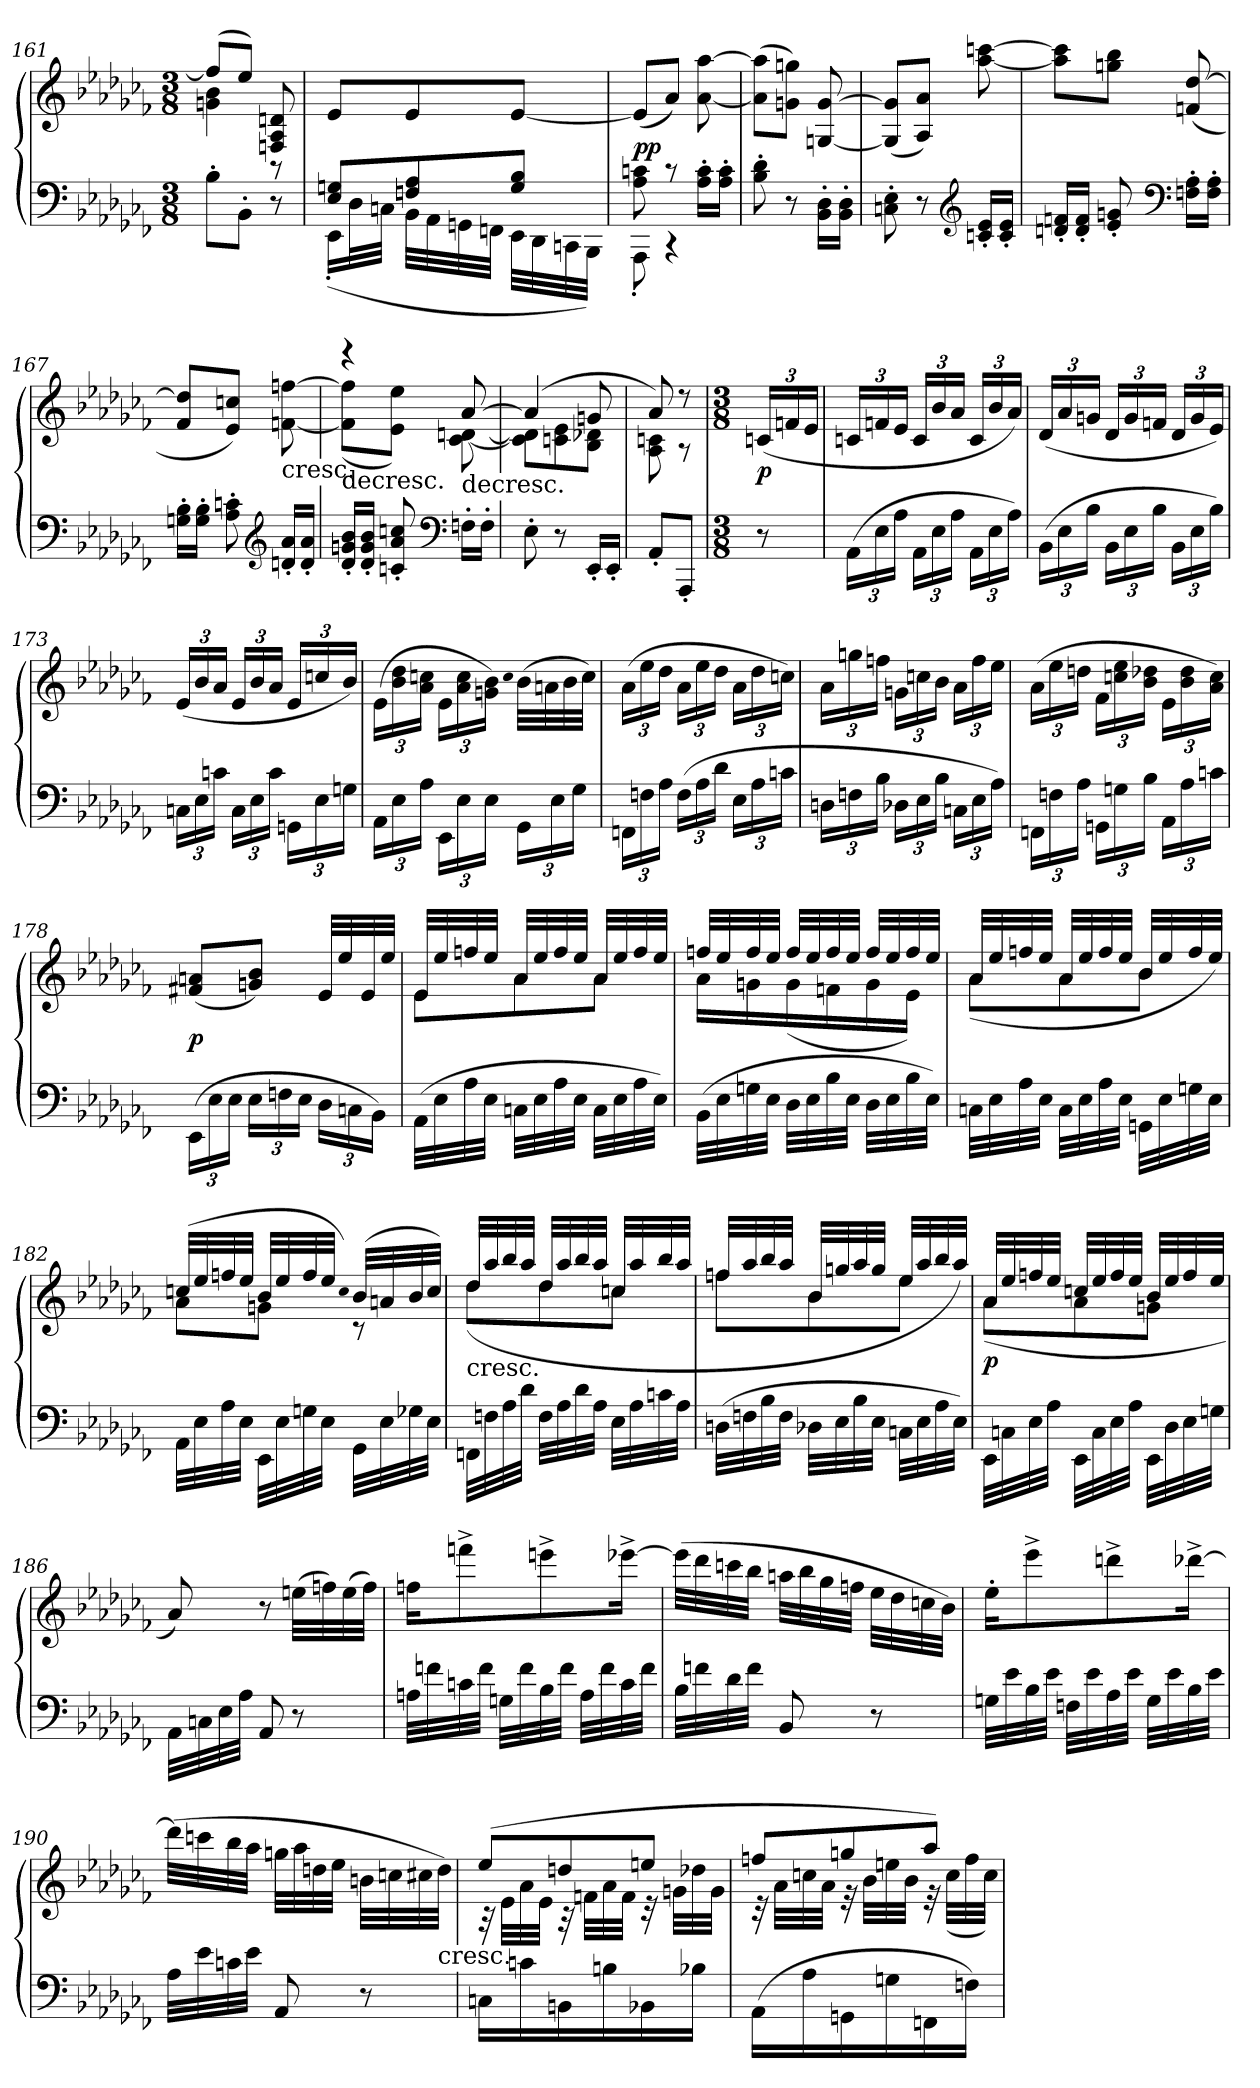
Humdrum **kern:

**kern	**kern	**dynam
*part1	*part1	*part1
*staff2	*staff1	*staff1/2
*clefF4	*clefG2	*
*k[b-e-a-d-g-c-f-]	*k[b-e-a-d-g-c-f-]	*
*M3/8	*M3/8	*
=161	=161	=161
*	*^	*
8B-'\L	(8ff/L]	4gn\ 4b-\	.
8BB-'\J	8ee-/J)	.	.
8r	8Fn/ 8A-/ 8dn/	8r	.
*	*v	*v	*
=162	=162	=162
*^	*	*
8E-/ 8Gn/L	(16EE-'\LL	8e-/L	.
.	32D-\L	.	.
.	32Cn\JJJ	.	.
8Fn/ 8A-/	32BB-\LLL	8e-/	.
.	32AA-\	.	.
.	32GGn\	.	.
.	32FFn\JJJ	.	.
8G/ 8B-/J	32EE-\LLL	[8e-/J	.
.	32DD-\	.	.
.	32CCn\	.	.
.	32BBB-\JJJ)	.	.
=163	=163	=163	=163
8A-\ 8cn\	8AAA-'\	(8e-/L]	pp
8r	4r	8a-/J)	.
16A-'\ 16c'\LL	.	[8a-\ [8aa-\	.
16A-'\ 16c'\JJ	.	.	.
*v	*v	*	*
=164	=164	=164
8B-'\ 8d-'\	(8a-]\ 8aa-]\L	.
8r	8gn\ 8ggn\J)	.
16BB-'\ 16D-'\LL	[8Gn/ [8g/	.
16BB-'\ 16D-'\JJ	.	.
=165	=165	=165
8Cn'\ 8E-'\	(8G]/ 8g]/L	.
8r	8A-/ 8a-/J)	.
*clefG2	*	*
16cn'/ 16e-'/LL	[8aa-\ [8cccn\	.
16c'/ 16e-'/JJ	.	.
=166	=166	=166
16dn'/ 16fn'/LL	8aa-]\ 8ccc]\L	.
16d'/ 16f'/JJ	.	.
8e-'/ 8gn'/	8ggn\ 8bb-\J	.
*clefF4	*	*
16Fn'\ 16A-'\LL	(8fn/ [8dd-/	.
16F'\ 16A-'\JJ	.	.
=167	=167	=167
16Gn'\ 16B-'\LL	8f-/ 8dd-]/L	.
16G'\ 16B-'\JJ	.	.
8A-'\ 8cn'\	8e-/ 8ccn/J)	.
*clefG2	*	*
!	!LO:TX:c:t=cresc.	!
16dn'/ 16a-'/LL	[8fn\ [8ffn\	.
16d'/ 16a-'/JJ	.	.
=168	=168	=168
*	*^	*
!	!LO:TX:c:t=decresc.	!	!
16d-'/ 16gn'/ 16b-'/LL	4r	(8f]\ 8ff]\L	.
16d-'/ 16g'/ 16b-'/JJ	.	.	.
8cn'/ 8a-'/ 8ccn'/	.	8e-\ 8ee-\J)	.
*clefF4	*	*	*
!	!LO:TX:c:t=decresc.	!	!
16Fn'\LL	[8a-/	[8c-\ [8dn\	.
16F'\JJ	.	.	.
=169	=169	=169	=169
8E-'\	(4a-/]	8c-]\ 8d]\L	.
8r	.	8cn\ 8e-\	.
16EE-'/LL	8gn/	8B-\ 8d-X\J	.
16EE-'/JJ	.	.	.
=170	=170	=170	=170
8AA-'/L	8a-/)	8A-\ 8cn\	.
8AAA-'/J	8r	8r	.
*	*v	*v	*
=	=	=
*M3/8	*M3/8	*
8r	(24cn/LL	p
.	24fn/	.
.	24e-/JJ	.
=171	=171	=171
(24AA-\LL	24cn/LL	.
24E-\	24fn/	.
24A-\JJ	24e-/JJ	.
24AA-\LL	24c/LL	.
24E-\	24b-/	.
24A-\JJ	24a-/JJ	.
24AA-\LL	24c/LL	.
24E-\	24b-/	.
24A-\JJ)	24a-/JJ)	.
=172	=172	=172
(24BB-\LL	(24d-/LL	.
24E-\	24a-/	.
24B-\JJ	24gn/JJ	.
24BB-\LL	24d-/LL	.
24E-\	24g/	.
24B-\JJ	24fn/JJ	.
24BB-\LL	24d-/LL	.
24E-\	24g/	.
24B-\JJ)	24e-/JJ)	.
=173	=173	=173
24Cn\LL	(24e-/LL	.
24E-\	24b-/	.
24cn\JJ	24a-/JJ	.
24C\LL	24e-/LL	.
24E-\	24b-/	.
24c\JJ	24a-/JJ	.
24GGn\LL	24e-/LL	.
24E-\	24ccn/	.
24Gn\JJ	24b-/JJ)	.
=174	=174	=174
24AA-\LL	(24e-\LL	.
24E-\	24b-\ 24dd-\	.
24A-\JJ	24a-\ 24ccn\JJ	.
24EE-\LL	24e-\LL	.
24E-\	24a-\ 24cc\	.
24E-\JJ	24gn\ 24b-\JJ)	.
.	qcc	.
24GG-\LL	(32b-\LLL	.
.	32an\	.
24E-\	.	.
.	32b-\	.
24G-\JJ	.	.
.	32cc\JJJ)	.
=175	=175	=175
24FFn\LL	(24a-\LL	.
24Fn\	24ee-\	.
24A-\JJ	24dd-\JJ	.
(24F\LL	24a-\LL	.
24A-\	24ee-\	.
24d-\JJ	24dd-\JJ	.
24E-\LL	24a-\LL	.
24A-\	24dd-\	.
24cn\JJ	24ccn\JJ)	.
=176	=176	=176
24Dn\LL	24a-\LL	.
24Fn\	24ggn\	.
24B-\JJ	24ffn\JJ	.
24D-X\LL	24gn\LL	.
24E-\	24ccn\	.
24B-\JJ	24b-\JJ	.
24Cn\LL	24a-\LL	.
24E-\	24ff\	.
24A-\JJ)	24ee-\JJ	.
=177	=177	=177
24FFn\LL	(24a-\LL	.
24Fn\	24ee-\	.
24A-\JJ	24ddn\JJ	.
24GGn\LL	24f-\LL	.
24Gn\	24ccn\ 24ee-\	.
24B-\JJ	24b-\ 24dd-X\JJ	.
24AA-\LL	24e-\LL	.
24A-\	24b-\ 24dd-\	.
24cn\JJ	24a-\ 24cc\JJ)	.
=178	=178	=178
(24EE-\LL	(8f#X/ 8an/L	p
24E-\	.	.
24E-\JJ	.	.
24E-\LL	8gn/ 8b-/J)	.
24Fn\	.	.
24E-\JJ	.	.
24D-\LL	32e-/LLL	.
.	32ee-/	.
24Cn\	.	.
.	32e-/	.
24BB-\JJ)	.	.
.	32ee-/JJJ	.
=179	=179	=179
*	*^	*
(32AA-\LLL	32e-/LLL	8e-\L	.
32E-\	32ee-/	.	.
32A-\	32ffn/	.	.
32E-\JJJ	32ee-/JJJ	.	.
32Cn\LLL	32a-/LLL	8a-\	.
32E-\	32ee-/	.	.
32A-\	32ff/	.	.
32E-\JJJ	32ee-/JJJ	.	.
32C\LLL	32a-/LLL	8a-\J	.
32E-\	32ee-/	.	.
32A-\	32ff/	.	.
32E-\JJJ)	32ee-/JJJ	.	.
=180	=180	=180	=180
(32BB-\LLL	32ffn/LLL	16a-\LL	.
32E-\	32ee-/	.	.
32Gn\	32ff/	16gn\	.
32E-\JJJ	32ee-/JJJ	.	.
32D-\LLL	32ff/LLL	(16g\	.
32E-\	32ee-/	.	.
32B-\	32ff/	16fn\	.
32E-\JJJ	32ee-/JJJ	.	.
32D-\LLL	32ff/LLL	16g\	.
32E-\	32ee-/	.	.
32B-\	32ff/	16e-\JJ)	.
32E-\JJJ)	32ee-/JJJ	.	.
=181	=181	=181	=181
32Cn\LLL	32a-/LLL	(8a-\L	.
32E-\	32ee-/	.	.
32A-\	32ffn/	.	.
32E-\JJJ	32ee-/JJJ	.	.
32C\LLL	32a-/LLL	8a-\	.
32E-\	32ee-/	.	.
32A-\	32ff/	.	.
32E-\JJJ	32ee-/JJJ	.	.
32GGn\LLL	32b-/LLL	8b-\J	.
32E-\	32ee-/	.	.
32Gn\	32ff/	.	.
32E-\JJJ	32ee-/JJJ)	.	.
=182	=182	=182	=182
32AA-\LLL	(32ccn/LLL	8a-\L	.
32E-\	32ee-/	.	.
32A-\	32ffn/	.	.
32E-\JJJ	32ee-/JJJ	.	.
32EE-\LLL	32b-/LLL	8gn\J	.
32E-\	32ee-/	.	.
32Gn\	32ff/	.	.
32E-\JJJ	32ee-/JJJ	.	.
.	qcc)	.	.
32GG-\LLL	(32b-/LLL	8r	.
32E-\	32an/	.	.
32G-X\	32b-/	.	.
32E-\JJJ	32cc/JJJ)	.	.
=183	=183	=183	=183
!	!LO:TX:c:t=cresc.	!	!
32FFn\LLL	32dd-/LLL	(8dd-\L	.
32Fn\	32aa-/	.	.
32A-\	32bb-/	.	.
32d-\JJJ	32aa-/JJJ	.	.
32F\LLL	32dd-/LLL	8dd-\	.
32A-\	32aa-/	.	.
32d-\	32bb-/	.	.
32A-\JJJ	32aa-/JJJ	.	.
32E-\LLL	32ccn/LLL	8cc\J	.
32A-\	32aa-/	.	.
32cn\	32bb-/	.	.
32A-\JJJ	32aa-/JJJ	.	.
=184	=184	=184	=184
(32Dn\LLL	32ffn/LLL	8ff\L	.
32Fn\	32aa-/	.	.
32B-\	32bb-/	.	.
32F\JJJ	32aa-/JJJ	.	.
32D-X\LLL	32b-/LLL	8b-\	.
32E-\	32ggn/	.	.
32B-\	32aa-/	.	.
32E-\JJJ	32gg/JJJ	.	.
32Cn\LLL	32ee-/LLL	8ee-\J	.
32E-\	32aa-/	.	.
32A-\	32bb-/	.	.
32E-\JJJ)	32aa-/JJJ)	.	.
=185	=185	=185	=185
32EE-\LLL	32a-/LLL	(8a-\L	p
32Cn\	32ee-/	.	.
32E-\	32ffn/	.	.
32A-\JJJ	32ee-/JJJ	.	.
32EE-\LLL	32ccn/LLL	8a-\	.
32C\	32ee-/	.	.
32E-\	32ff/	.	.
32A-\JJJ	32ee-/JJJ	.	.
32EE-\LLL	32b-/LLL	8gn\J	.
32D-\	32ee-/	.	.
32E-\	32ff/	.	.
32Gn\JJJ	32ee-/JJJ	.	.
*	*v	*v	*
=186	=186	=186
32AA-\LLL	8a-/)	.
32Cn\	.	.
32E-\	.	.
32A-\JJJ	.	.
8AA-/	8r	.
8r	(32een\LLL	.
.	32ffn\)	.
.	(32ee\	.
.	32ff\JJJ)	.
=187	=187	=187
32An\LLL	16ffn\KL	.
32fn\	.	.
32cn\	8fffn^\	.
32f\JJJ	.	.
32Gn\LLL	.	.
32f\	.	.
32B-\	8eeen^\	.
32f\JJJ	.	.
32A\LLL	.	.
32f\	.	.
32c\	[16eee-X^\Jk	.
32f\JJJ	.	.
=188	=188	=188
32B-\LLL	(32eee-\LLL]	.
32fn\	32ddd-\	.
32d-\	32cccn\	.
32f\JJJ	32bb-\JJJ	.
8BB-/	32aan\LLL	.
.	32bb-\	.
.	32gg-\	.
.	32ffn\JJJ	.
8r	32ee-\LLL	.
.	32dd-\	.
.	32ccn\	.
.	32b-\JJJ)	.
=189	=189	=189
32Gn\LLL	16ee-'\KL	.
32e-\	.	.
32B-\	8eee-^\	.
32e-\JJJ	.	.
32Fn\LLL	.	.
32e-\	.	.
32A-\	8dddn^\	.
32e-\JJJ	.	.
32G\LLL	.	.
32e-\	.	.
32B-\	[16ddd-X^\Jk	.
32e-\JJJ	.	.
=190	=190	=190
32A-\LLL	(32ddd-\LLL]	.
32e-\	32cccn\	.
32cn\	32bb-\	.
32e-\JJJ	32aa-\JJJ	.
8AA-/	32ggn\LLL	.
.	32aa-\	.
.	32ddn\	.
.	32ee-\JJJ	.
8r	32bn\LLL	.
.	32ccn\	.
.	32cc#X\	.
!	!LO:TX:c:t=cresc.	!
.	32dd\JJJ)	.
=191	=191	=191
*	*^	*
16Cn\LL	(8ee-/L	32r	.
.	.	32e-\LLL	.
16cn\	.	32a-\	.
.	.	32e-\JJJ	.
16BBn\	8ddn/	32r	.
.	.	32fn\LLL	.
16Bn\	.	32a-\	.
.	.	32f\JJJ	.
16BB-X\	8een/J	32r	.
.	.	32gn\LLL	.
16B-X\JJ	.	32dd-X\	.
.	.	32g\JJJ	.
=192	=192	=192	=192
(16AA-\LL	8ffn/L	32r	.
.	.	32a-\LLL	.
16A-\	.	32ccn\	.
.	.	32a-\JJJ	.
16GGn\	8ggn/	32r	.
.	.	32b-\LLL	.
16Gn\	.	32een\	.
.	.	32b-\JJJ	.
16FFn\	8aa-/J)	32r	.
.	.	(32cc\LLL	.
16Fn\JJ)	.	32ff\	.
.	.	32cc\JJJ)	.
*	*v	*v	*
=	=	=
*-	*-	*-
